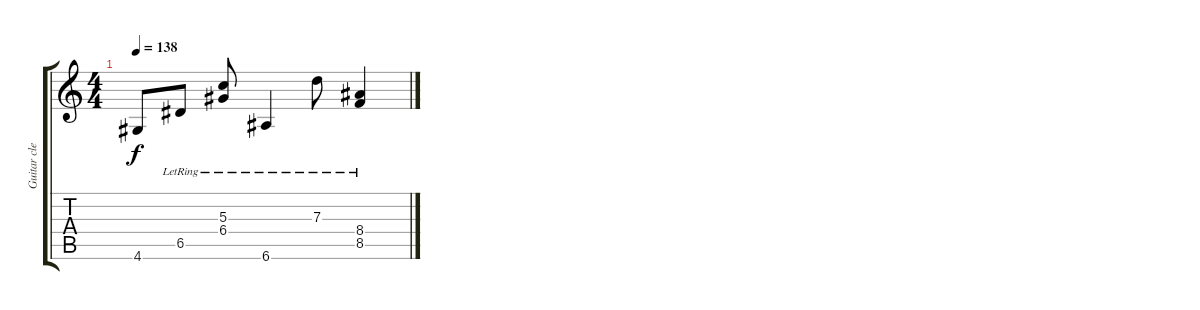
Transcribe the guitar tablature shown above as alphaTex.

\track ("Guitar clean" "Guitar cle") {instrument electricguitarclean}
\staff {score tabs}
\tuning (E4 B3 G3 D3 A2 E2) {hide}
\ts (4 4)
\tempo 138
\clef g2
\ks c
4.6.8{txt "" dy f} 6.5{lr}.8 (5.3{lr} 6.4{lr}).8 6.6{lr}.4 7.3{lr}.8 (8.4 8.5{lr}).4
